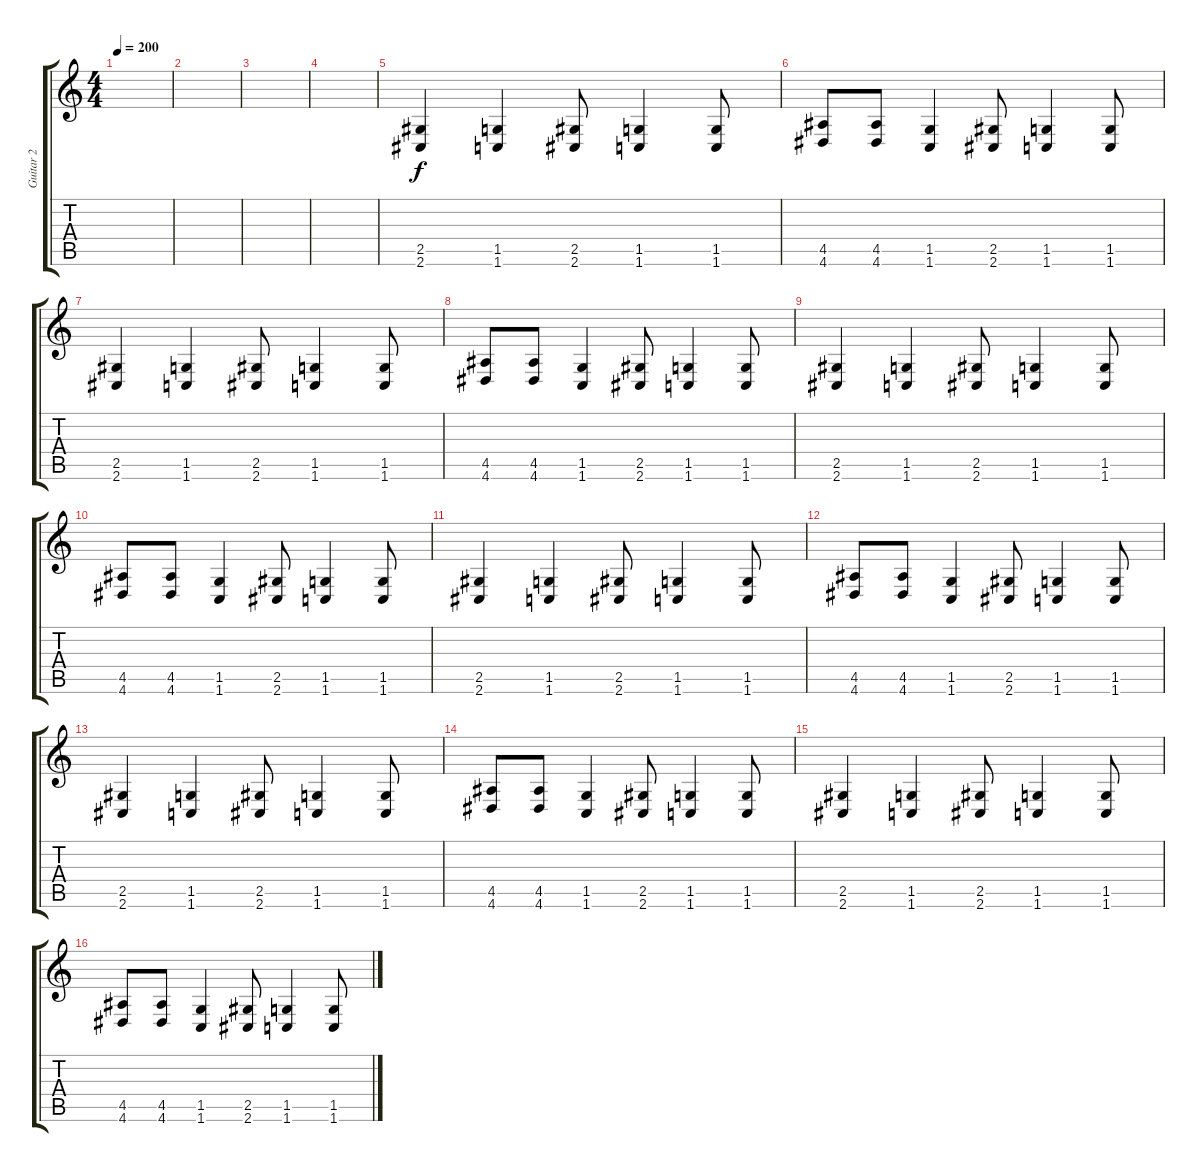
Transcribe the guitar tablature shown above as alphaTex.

\track ("Guitar 2" "Guitar 2") {instrument distortionguitar}
\staff {score tabs}
\tuning (Db4 Ab3 E3 B2 Gb2 B1) {hide}
\ts (4 4)
\tempo 200
\clef g2
\ks c
|
|
|
|
(2.5 2.6).4 (1.5 1.6).4 (2.5 2.6).8 (1.5 1.6).4 (1.5 1.6).8 |
(4.5 4.6).8 (4.5 4.6).8 (1.5 1.6).4 (2.5 2.6).8 (1.5 1.6).4 (1.5 1.6).8 |
(2.5 2.6).4 (1.5 1.6).4 (2.5 2.6).8 (1.5 1.6).4 (1.5 1.6).8 |
(4.5 4.6).8 (4.5 4.6).8 (1.5 1.6).4 (2.5 2.6).8 (1.5 1.6).4 (1.5 1.6).8 |
(2.5 2.6).4 (1.5 1.6).4 (2.5 2.6).8 (1.5 1.6).4 (1.5 1.6).8 |
(4.5 4.6).8 (4.5 4.6).8 (1.5 1.6).4 (2.5 2.6).8 (1.5 1.6).4 (1.5 1.6).8 |
(2.5 2.6).4 (1.5 1.6).4 (2.5 2.6).8 (1.5 1.6).4 (1.5 1.6).8 |
(4.5 4.6).8 (4.5 4.6).8 (1.5 1.6).4 (2.5 2.6).8 (1.5 1.6).4 (1.5 1.6).8 |
(2.5 2.6).4 (1.5 1.6).4 (2.5 2.6).8 (1.5 1.6).4 (1.5 1.6).8 |
(4.5 4.6).8 (4.5 4.6).8 (1.5 1.6).4 (2.5 2.6).8 (1.5 1.6).4 (1.5 1.6).8 |
(2.5 2.6).4 (1.5 1.6).4 (2.5 2.6).8 (1.5 1.6).4 (1.5 1.6).8 |
(4.5 4.6).8 (4.5 4.6).8 (1.5 1.6).4 (2.5 2.6).8 (1.5 1.6).4 (1.5 1.6).8
